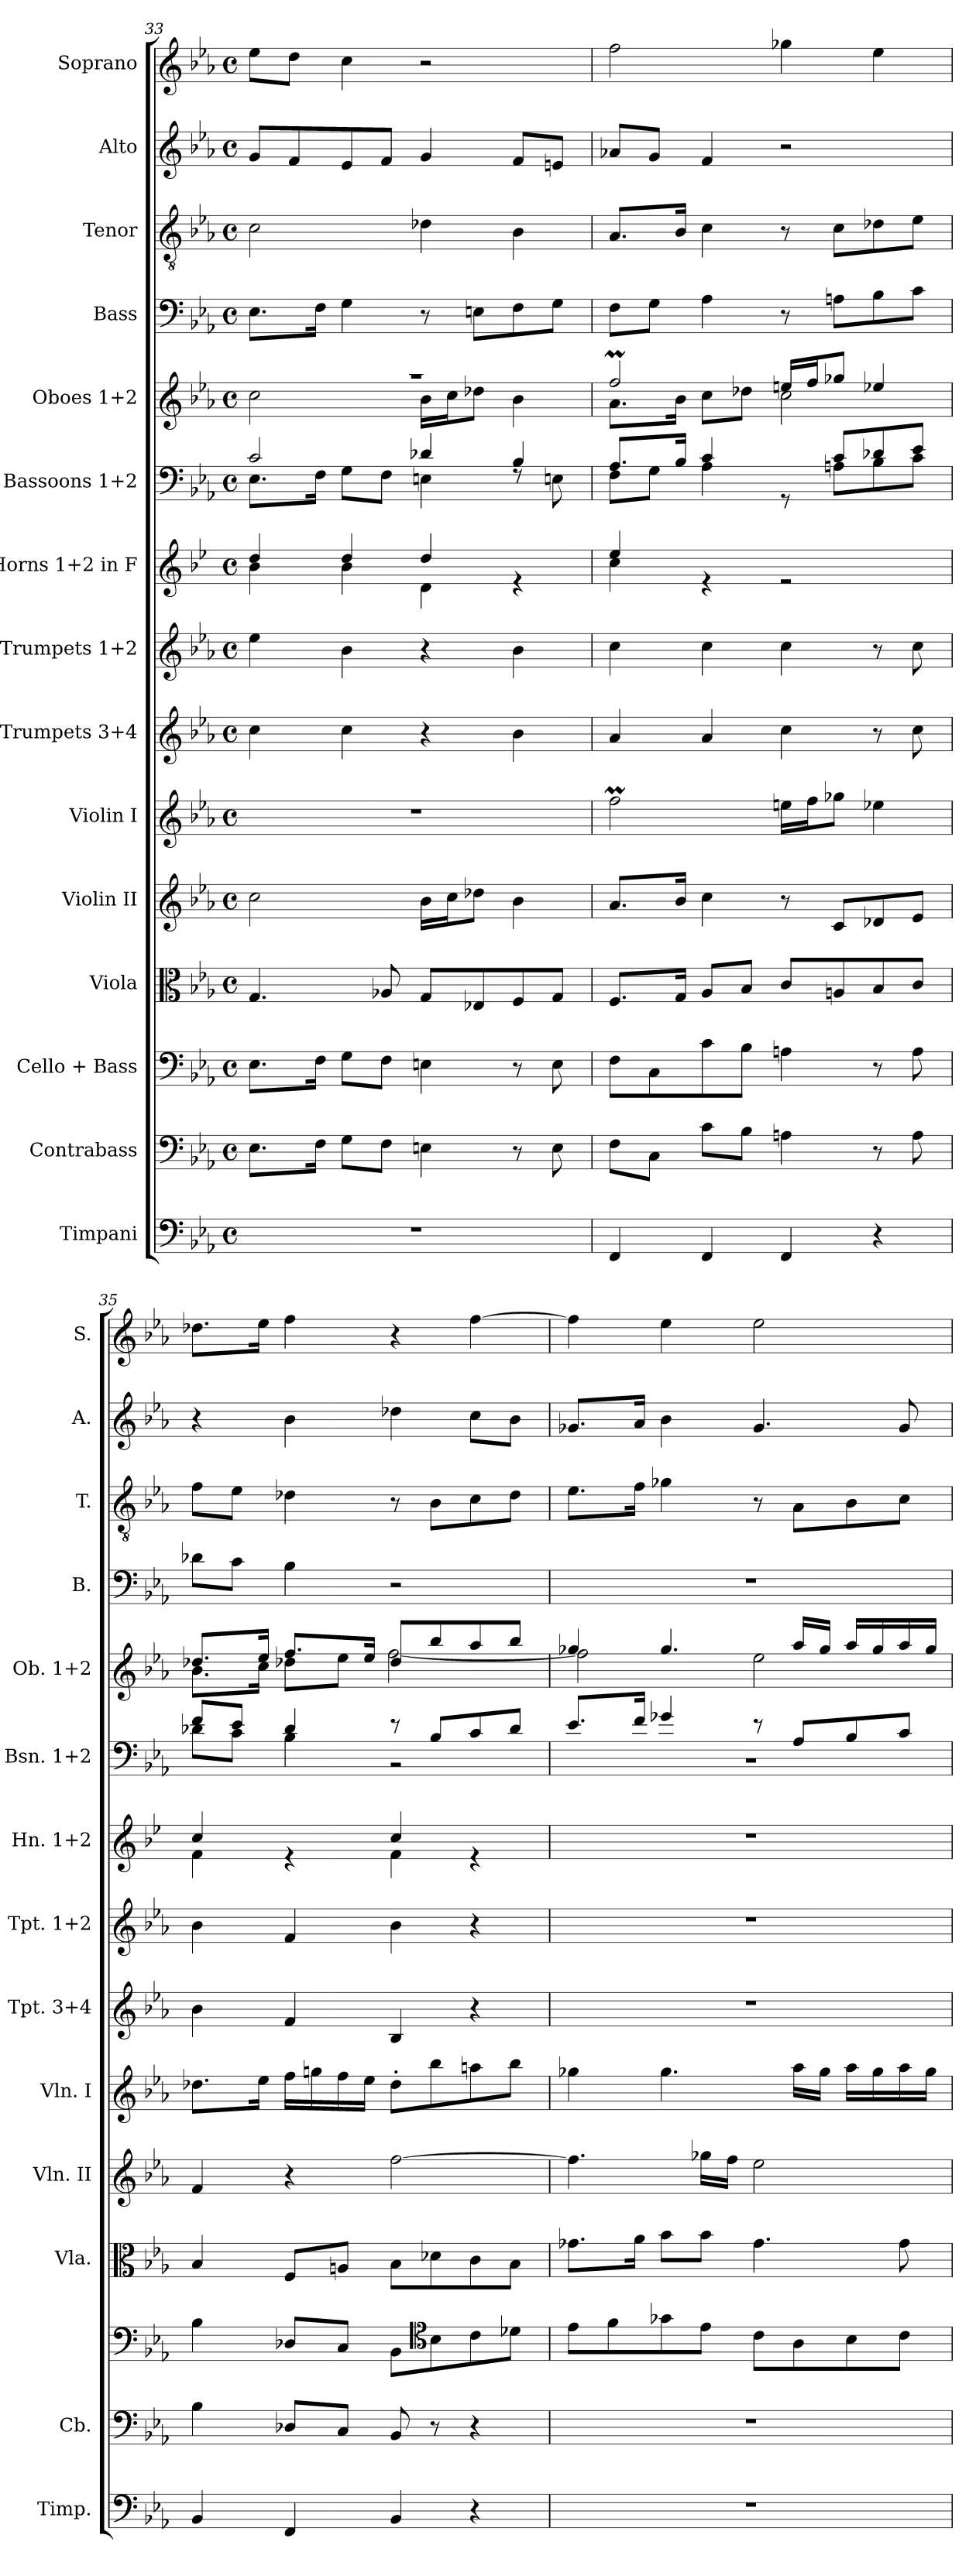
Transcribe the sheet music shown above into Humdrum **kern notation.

**kern	**kern	**kern	**kern	**kern	**kern	**kern	**kern	**kern	**kern	**kern	**kern	**kern	**kern	**kern
*part15	*part14	*part13	*part12	*part11	*part10	*part9	*part8	*part7	*part6	*part5	*part4	*part3	*part2	*part1
*staff15	*staff14	*staff13	*staff12	*staff11	*staff10	*staff9	*staff8	*staff7	*staff6	*staff5	*staff4	*staff3	*staff2	*staff1
*I"Timpani	*I"Contrabass	*I"Cello + Bass	*I"Viola	*I"Violin II	*I"Violin I	*I"Trumpets 3+4	*I"Trumpets 1+2	*I"Horns 1+2 in F	*I"Bassoons 1+2	*I"Oboes 1+2	*I"Bass	*I"Tenor	*I"Alto	*I"Soprano
*I'Timp.	*I'Cb.	*	*I'Vla.	*I'Vln. II	*I'Vln. I	*I'Tpt. 3+4	*I'Tpt. 1+2	*I'Hn. 1+2	*I'Bsn. 1+2	*I'Ob. 1+2	*I'B.	*I'T.	*I'A.	*I'S.
*clefF4	*clefF4	*clefF4	*clefC3	*clefG2	*clefG2	*clefG2	*clefG2	*clefG2	*clefF4	*clefG2	*clefF4	*clefGv2	*clefG2	*clefG2
*	*ITrd7c12	*	*	*	*	*	*	*ITrd4c7	*	*	*	*	*	*
*k[b-e-a-]	*k[b-e-a-]	*k[b-e-a-]	*k[b-e-a-]	*k[b-e-a-]	*k[b-e-a-]	*k[b-e-a-]	*k[b-e-a-]	*k[b-e-a-]	*k[b-e-a-]	*k[b-e-a-]	*k[b-e-a-]	*k[b-e-a-]	*k[b-e-a-]	*k[b-e-a-]
*M4/4	*M4/4	*M4/4	*M4/4	*M4/4	*M4/4	*M4/4	*M4/4	*M4/4	*M4/4	*M4/4	*M4/4	*M4/4	*M4/4	*M4/4
*met(c)	*met(c)	*met(c)	*met(c)	*met(c)	*met(c)	*met(c)	*met(c)	*met(c)	*met(c)	*met(c)	*met(c)	*met(c)	*met(c)	*met(c)
=33	=33	=33	=33	=33	=33	=33	=33	=33	=33	=33	=33	=33	=33	=33
*	*	*	*	*	*	*	*	*^	*^	*^	*	*	*	*
1r	8.EE-\L	8.E-\L	4.G/	2cc\	1r	4cc\	4ee-\	4g/	4e-\	2c/	8.E-\L	1r	2cc\	8.E-\L	2c\	8g/L	8ee-\L
.	.	.	.	.	.	.	.	.	.	.	.	.	.	.	.	8f/	8dd\J
.	16FF\Jk	16F\Jk	.	.	.	.	.	.	.	.	16F\Jk	.	.	16F\Jk	.	.	.
.	8GG\L	8G\L	.	.	.	4cc\	4b-\	4g/	4e-\	.	8G\L	.	.	4G\	.	8e-/	4cc\
.	8FF\J	8F\J	8A-X/	.	.	.	.	.	.	.	8F\J	.	.	.	.	8f/J	.
.	4EEn\	4En\	8G/L	16b-\LL	.	4r	4r	4g/	4G\	4d-X/	4En\	.	16b-\LL	8r	4d-X\	4g/	2r
.	.	.	.	16cc\J	.	.	.	.	.	.	.	.	16cc\J	.	.	.	.
.	.	.	8E-X/	8dd-X\J	.	.	.	.	.	.	.	.	8dd-X\J	8En\L	.	.	.
.	8r	8r	8F/	4b-\	.	4b-\	4b-\	4re	4ryy	4B-/	8rF	.	4b-\	8F\	4B-\	8f/L	.
.	8EE\	8E\	8G/J	.	.	.	.	.	.	.	8En\	.	.	8G\J	.	8en/J	.
=34	=34	=34	=34	=34	=34	=34	=34	=34	=34	=34	=34	=34	=34	=34	=34	=34	=34
4FF/	8FF\L	8F\L	8.F/L	8.a-/L	2ffM\	4a-/	4cc\	4a-/	4f\	8.A-/L	8F\L	2ffM/	8.a-\L	8F\L	8.A-/L	8a-X/L	2ff\
.	8CC\J	8C\	.	.	.	.	.	.	.	.	8G\J	.	.	8G\J	.	8g/J	.
.	.	.	16G/Jk	16b-/Jk	.	.	.	.	.	16B-/Jk	.	.	16b-\Jk	.	16B-/Jk	.	.
4FF/	8C\L	8c\	8A-/L	4cc\	.	4a-/	4cc\	4re	2.ryy	4c/	4A-\	.	8cc\L	4A-\	4c\	4f/	.
.	8BB-\J	8B-\J	8B-/J	.	.	.	.	.	.	.	.	.	8dd-X\J	.	.	.	.
4FF/	4AAn\	4An\	8c/L	8r	16een\LL	4cc\	4cc\	2re	.	8rGG	8ryy	16een/LL	2cc\	8r	8r	2r	4gg-X\
.	.	.	.	.	16ff\J	.	.	.	.	.	.	16ff/J	.	.	.	.	.
.	.	.	8An/	8c/L	8gg-X\J	.	.	.	.	8c/L	8An\L	8gg-X/J	.	8An\L	8c\L	.	.
4r	8r	8r	8B-/	8d-X/	4ee-X\	8r	8r	.	.	8d-X/	8B-\	4ee-X/	.	8B-\	8d-X\	.	4ee-\
.	8AA\	8A\	8c/J	8e-/J	.	8cc\	8cc\	.	.	8e-/J	8c\J	.	.	8c\J	8e-\J	.	.
!!LO:PB:g=z
=35	=35	=35	=35	=35	=35	=35	=35	=35	=35	=35	=35	=35	=35	=35	=35	=35	=35
4BB-/	4BB-\	4B-\	4B-/	4f/	8.dd-X\L	4b-\	4b-\	4f/	4B-\	8f/L	8d-X\L	8.dd-X/L	8.b-\L	8d-X\L	8f\L	4r	8.dd-X\L
.	.	.	.	.	.	.	.	.	.	8e-/J	8c\J	.	.	8c\J	8e-\J	.	.
.	.	.	.	.	16ee-\Jk	.	.	.	.	.	.	16ee-/Jk	16cc\Jk	.	.	.	16ee-\Jk
4FF/	8DD-X/L	8D-X/L	8F/L	4r	16ff\LL	4f/	4f/	4re	4ryy	4d-/	4B-\	8.ff/L	8dd-X\L	4B-\	4d-X\	4b-\	4ff\
.	.	.	.	.	16ggn\	.	.	.	.	.	.	.	.	.	.	.	.
.	8CC/J	8C/J	8An/J	.	16ff\	.	.	.	.	.	.	.	8ee-\J	.	.	.	.
.	.	.	.	.	16ee-\JJ	.	.	.	.	.	.	16ee-/Jk	.	.	.	.	.
4BB-/	8BBB-/	8BB-\L	8B-\L	[2ff\	8dd-'\L	4B-/	4b-\	4f/	4B-\	8r	2r	8dd-/L	[2ff\	2r	8r	4dd-X\	4r
*	*	*clefC4	*	*	*	*	*	*	*	*	*	*	*	*	*	*	*
.	8r	8B-\	8d-X\	.	8bb-\	.	.	.	.	8B-/L	.	8bb-/	.	.	8B-\L	.	.
4r	4r	8c\	8c\	.	8aan\	4r	4r	4re	4ryy	8c/	.	8aa-/	.	.	8c\	8cc\L	[4ff\
.	.	8d-X\J	8B-\J	.	8bb-\J	.	.	.	.	8d-/J	.	8bb-/J	.	.	8d-\J	8b-\J	.
*	*	*	*	*	*	*	*	*v	*v	*	*	*	*	*	*	*	*
=36	=36	=36	=36	=36	=36	=36	=36	=36	=36	=36	=36	=36	=36	=36	=36	=36
1r	1r	8e-\L	8.g-X\L	4.ff\]	4gg-X\	1r	1r	1r	8.e-/L	1r	4gg-X/	2ff\]	1r	8.e-\L	8.g-X/L	4ff\]
.	.	8f\	.	.	.	.	.	.	.	.	.	.	.	.	.	.
.	.	.	16a-\Jk	.	.	.	.	.	16f/Jk	.	.	.	.	16f\Jk	16a-/Jk	.
.	.	8g-X\	8b-\L	.	4.gg-\	.	.	.	4g-X/	.	4.gg-/	.	.	4g-X\	4b-\	4ee-\
.	.	8e-\J	8b-\J	16gg-X\LL	.	.	.	.	.	.	.	.	.	.	.	.
.	.	.	.	16ff\JJ	.	.	.	.	.	.	.	.	.	.	.	.
.	.	8c\L	4.g-\	2ee-\	.	.	.	.	8r	.	.	2ee-\	.	8r	4.g-/	2ee-\
.	.	8A-\	.	.	16aa-\LL	.	.	.	8A-/L	.	16aa-/LL	.	.	8A-\L	.	.
.	.	.	.	.	16gg-\JJ	.	.	.	.	.	16gg-/JJ	.	.	.	.	.
.	.	8B-\	.	.	16aa-\LL	.	.	.	8B-/	.	16aa-/LL	.	.	8B-\	.	.
.	.	.	.	.	16gg-\	.	.	.	.	.	16gg-/	.	.	.	.	.
.	.	8c\J	8g-\	.	16aa-\	.	.	.	8c/J	.	16aa-/	.	.	8c\J	8g-/	.
.	.	.	.	.	16gg-\JJ	.	.	.	.	.	16gg-/JJ	.	.	.	.	.
*	*	*	*	*	*	*	*	*	*v	*v	*	*	*	*	*	*
*	*	*	*	*	*	*	*	*	*	*v	*v	*	*	*	*
=	=	=	=	=	=	=	=	=	=	=	=	=	=	=
*-	*-	*-	*-	*-	*-	*-	*-	*-	*-	*-	*-	*-	*-	*-
